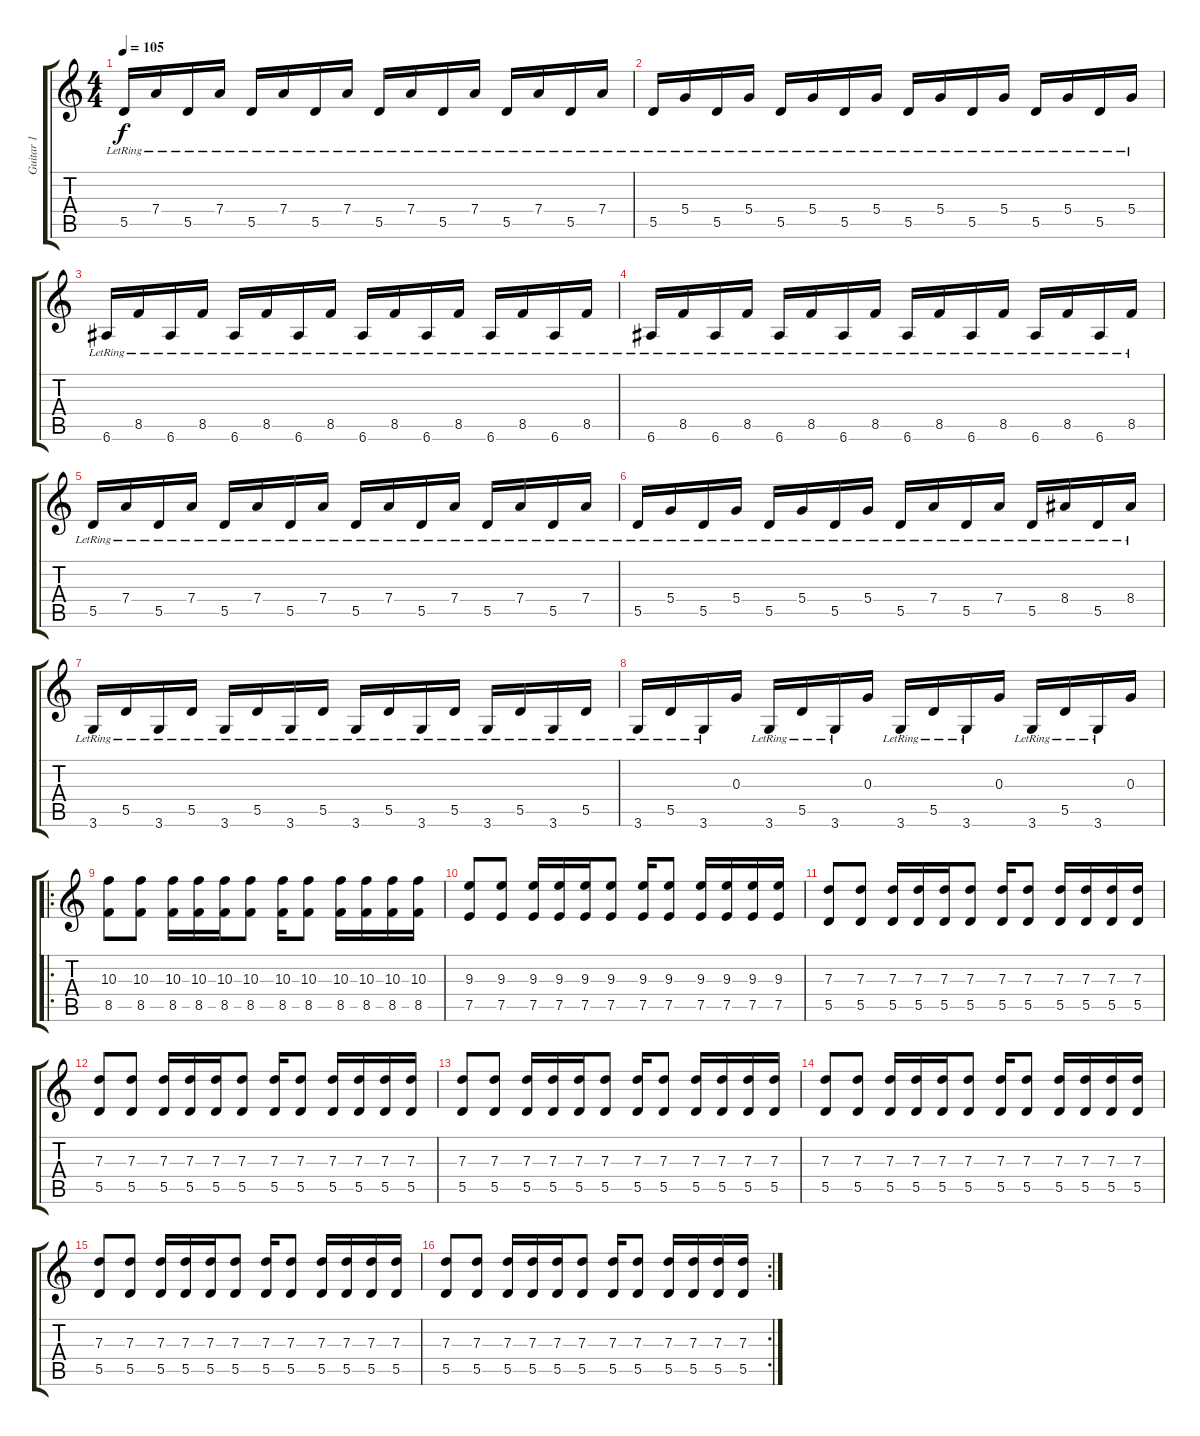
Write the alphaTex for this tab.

\track ("Guitar 1" "Guitar 1") {instrument distortionguitar}
\staff {score tabs}
\tuning (E4 B3 G3 D3 A2 E2) {hide}
\ts (4 4)
\tempo 105
\clef g2
\ks c
5.5{lr}.16{dy f instrument acousticguitarsteel} 7.4{lr}.16 5.5{lr}.16 7.4{lr}.16 5.5{lr}.16 7.4{lr}.16 5.5{lr}.16 7.4{lr}.16 5.5{lr}.16 7.4{lr}.16 5.5{lr}.16 7.4{lr}.16 5.5{lr}.16 7.4{lr}.16 5.5{lr}.16 7.4{lr}.16 |
5.5{lr}.16 5.4{lr}.16 5.5{lr}.16 5.4{lr}.16 5.5{lr}.16 5.4{lr}.16 5.5{lr}.16 5.4{lr}.16 5.5{lr}.16 5.4{lr}.16 5.5{lr}.16 5.4{lr}.16 5.5{lr}.16 5.4{lr}.16 5.5{lr}.16 5.4{lr}.16 |
6.6{lr}.16 8.5{lr}.16 6.6{lr}.16 8.5{lr}.16 6.6{lr}.16 8.5{lr}.16 6.6{lr}.16 8.5{lr}.16 6.6{lr}.16 8.5{lr}.16 6.6{lr}.16 8.5{lr}.16 6.6{lr}.16 8.5{lr}.16 6.6{lr}.16 8.5{lr}.16 |
6.6{lr}.16 8.5{lr}.16 6.6{lr}.16 8.5{lr}.16 6.6{lr}.16 8.5{lr}.16 6.6{lr}.16 8.5{lr}.16 6.6{lr}.16 8.5{lr}.16 6.6{lr}.16 8.5{lr}.16 6.6{lr}.16 8.5{lr}.16 6.6{lr}.16 8.5{lr}.16 |
5.5{lr}.16 7.4{lr}.16 5.5{lr}.16 7.4{lr}.16 5.5{lr}.16 7.4{lr}.16 5.5{lr}.16 7.4{lr}.16 5.5{lr}.16 7.4{lr}.16 5.5{lr}.16 7.4{lr}.16 5.5{lr}.16 7.4{lr}.16 5.5{lr}.16 7.4{lr}.16 |
5.5{lr}.16 5.4{lr}.16 5.5{lr}.16 5.4{lr}.16 5.5{lr}.16 5.4{lr}.16 5.5{lr}.16 5.4{lr}.16 5.5{lr}.16 7.4{lr}.16 5.5{lr}.16 7.4{lr}.16 5.5{lr}.16 8.4{lr}.16 5.5{lr}.16 8.4{lr}.16 |
3.6{lr}.16 5.5{lr}.16 3.6{lr}.16 5.5{lr}.16 3.6{lr}.16 5.5{lr}.16 3.6{lr}.16 5.5{lr}.16 3.6{lr}.16 5.5{lr}.16 3.6{lr}.16 5.5{lr}.16 3.6{lr}.16 5.5{lr}.16 3.6{lr}.16 5.5{lr}.16 |
3.6{lr}.16 5.5{lr}.16 3.6{lr}.16 0.3.16 3.6{lr}.16 5.5{lr}.16 3.6{lr}.16 0.3.16 3.6{lr}.16 5.5{lr}.16 3.6{lr}.16 0.3.16 3.6{lr}.16 5.5{lr}.16 3.6{lr}.16 0.3.16 |
\ro
(10.3 8.5).8{instrument distortionguitar} (10.3 8.5).8 (10.3 8.5).16 (10.3 8.5).16 (10.3 8.5).16 (10.3 8.5).8 (10.3 8.5).16 (10.3 8.5).8 (10.3 8.5).16 (10.3 8.5).16 (10.3 8.5).16 (10.3 8.5).16 |
(9.3 7.5).8 (9.3 7.5).8 (9.3 7.5).16 (9.3 7.5).16 (9.3 7.5).16 (9.3 7.5).8 (9.3 7.5).16 (9.3 7.5).8 (9.3 7.5).16 (9.3 7.5).16 (9.3 7.5).16 (9.3 7.5).16 |
(7.3 5.5).8 (7.3 5.5).8 (7.3 5.5).16 (7.3 5.5).16 (7.3 5.5).16 (7.3 5.5).8 (7.3 5.5).16 (7.3 5.5).8 (7.3 5.5).16 (7.3 5.5).16 (7.3 5.5).16 (7.3 5.5).16 |
(7.3 5.5).8 (7.3 5.5).8 (7.3 5.5).16 (7.3 5.5).16 (7.3 5.5).16 (7.3 5.5).8 (7.3 5.5).16 (7.3 5.5).8 (7.3 5.5).16 (7.3 5.5).16 (7.3 5.5).16 (7.3 5.5).16 |
(7.3 5.5).8 (7.3 5.5).8 (7.3 5.5).16 (7.3 5.5).16 (7.3 5.5).16 (7.3 5.5).8 (7.3 5.5).16 (7.3 5.5).8 (7.3 5.5).16 (7.3 5.5).16 (7.3 5.5).16 (7.3 5.5).16 |
(7.3 5.5).8 (7.3 5.5).8 (7.3 5.5).16 (7.3 5.5).16 (7.3 5.5).16 (7.3 5.5).8 (7.3 5.5).16 (7.3 5.5).8 (7.3 5.5).16 (7.3 5.5).16 (7.3 5.5).16 (7.3 5.5).16 |
(7.3 5.5).8 (7.3 5.5).8 (7.3 5.5).16 (7.3 5.5).16 (7.3 5.5).16 (7.3 5.5).8 (7.3 5.5).16 (7.3 5.5).8 (7.3 5.5).16 (7.3 5.5).16 (7.3 5.5).16 (7.3 5.5).16 |
\rc 2
(7.3 5.5).8 (7.3 5.5).8 (7.3 5.5).16 (7.3 5.5).16 (7.3 5.5).16 (7.3 5.5).8 (7.3 5.5).16 (7.3 5.5).8 (7.3 5.5).16 (7.3 5.5).16 (7.3 5.5).16 (7.3 5.5).16
